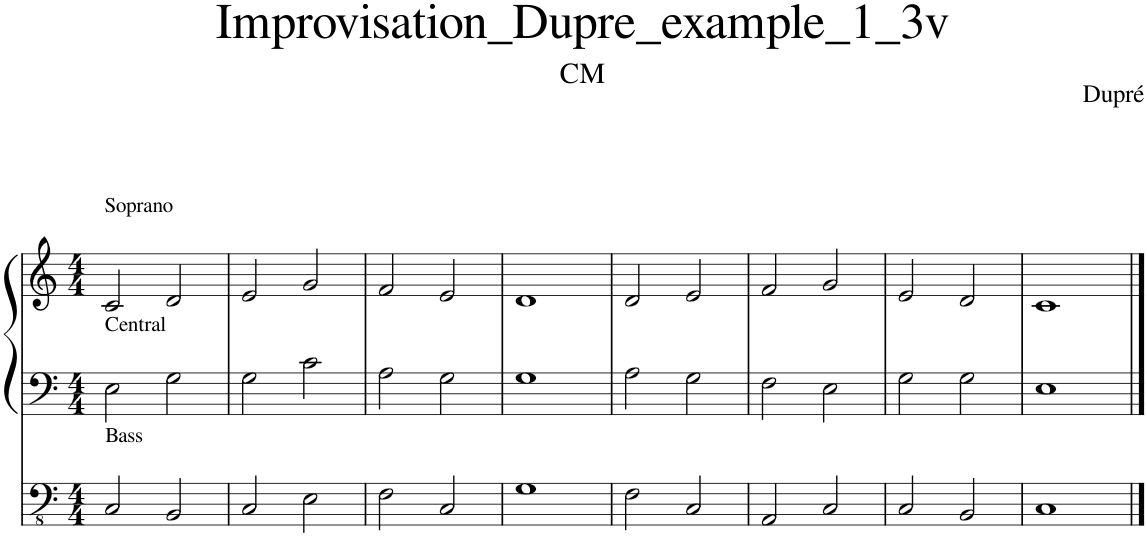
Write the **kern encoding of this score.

**kern	**kern	**kern
*part1	*part1	*part1
*staff3	*staff2	*staff1
*I"Orgue à tuyaux	*	*
*I'Org.	*	*
*clefFv4	*clefF4	*clefG2
*k[]	*k[]	*k[]
*M4/4	*M4/4	*M4/4
=1	=1	=1
!	!	!LO:TX:a:t=Soprano
!	!LO:TX:a:t=Central	!
!LO:TX:a:t=Bass	!	!
2CC/	2E\	2c/
2BBB/	2G\	2d/
=2	=2	=2
2CC/	2G\	2e/
2EE\	2c\	2g/
=3	=3	=3
2FF\	2A\	2f/
2CC/	2G\	2e/
=4	=4	=4
1GG	1G	1d
=5	=5	=5
2FF\	2A\	2d/
2CC/	2G\	2e/
=6	=6	=6
2AAA/	2F\	2f/
2CC/	2E\	2g/
=7	=7	=7
2CC/	2G\	2e/
2BBB/	2G\	2d/
=8	=8	=8
1CC	1E	1c
==	==	==
*-	*-	*-
